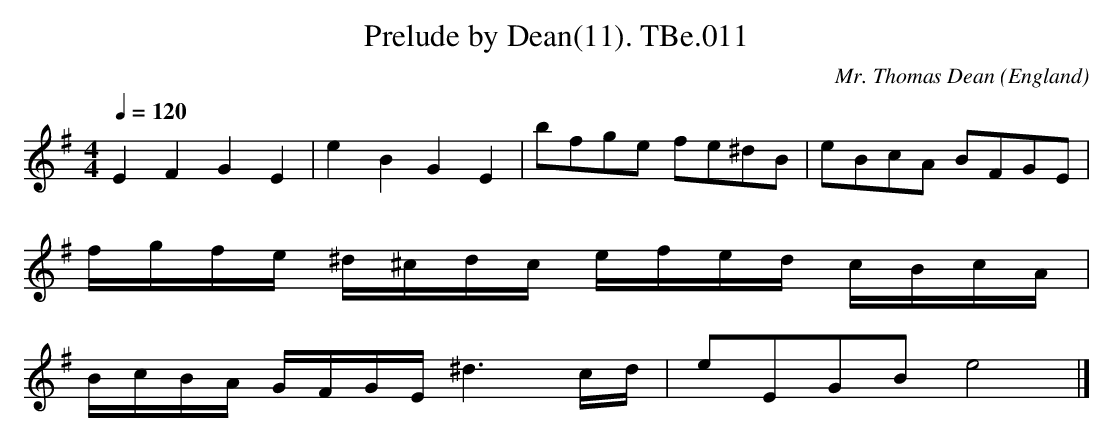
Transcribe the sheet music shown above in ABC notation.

X:1
T:Prelude by Dean(11). TBe.011
C:Mr. Thomas Dean
L:1/16
M:4/4
O:England
Q:1/4=120
K:E minor
E4F4G4E4 | e4B4G4E4 | b2f2g2e2 f2e2^d2B2 |\
e2B2c2A2 B2F2G2E2 |!
fgfe ^d^cdc efed cBcA |!
BcBA GFGE ^d6 cd | e2E2G2B2 e8 |]
